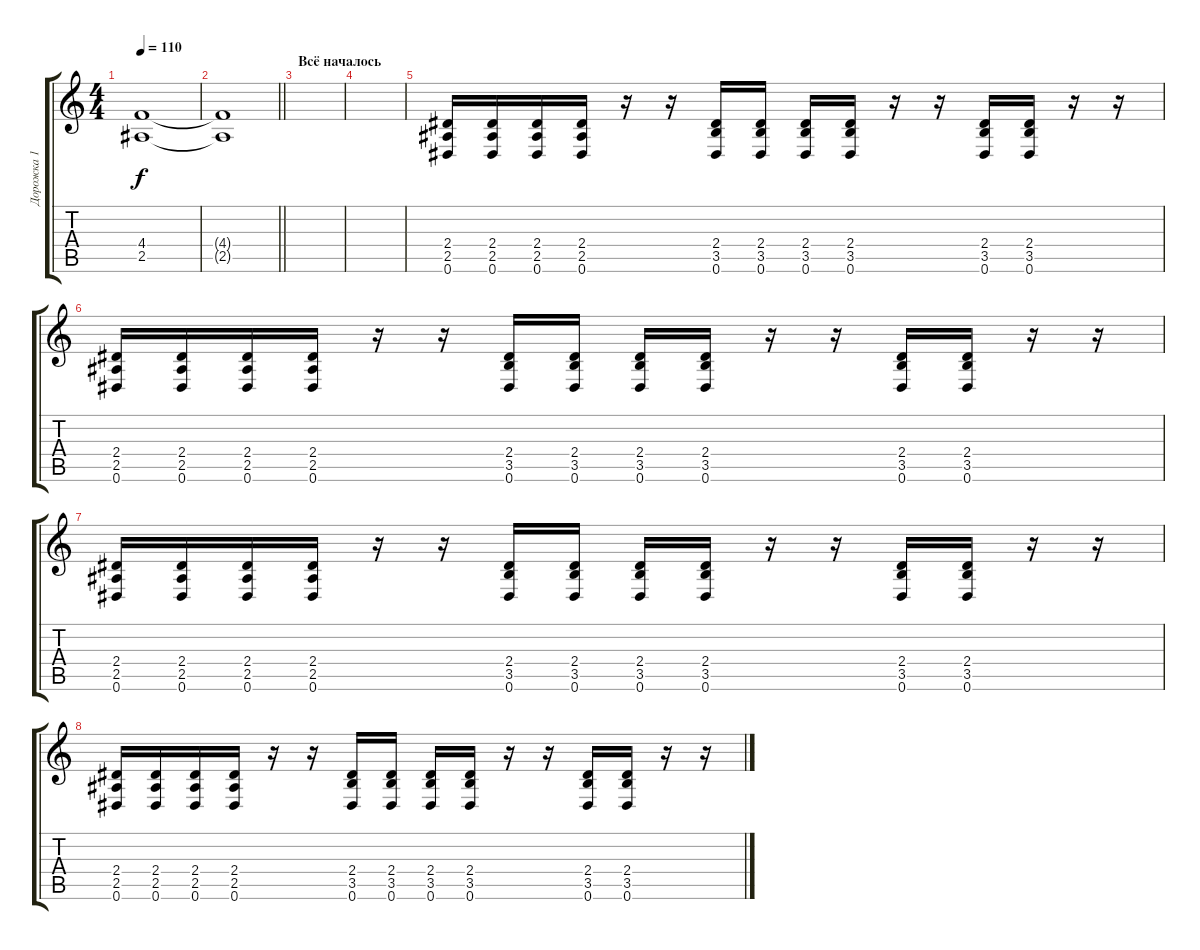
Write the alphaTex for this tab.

\track ("Дорожка 1" "Дорожка 1") {instrument distortionguitar}
\staff {score tabs}
\tuning (Eb4 Bb3 Gb3 Db3 Ab2 Eb2) {hide}
\ts (4 4)
\tempo 110
\clef g2
\ks c
(4.4 2.5).1{dy f} |
\barLineRight lightlight
(4.4{t} 2.5{t}).1 |
\section ("" "Всё началось")
|
|
(2.4 2.5 0.6).16 (2.4 2.5 0.6).16 (2.4 2.5 0.6).16 (2.4 2.5 0.6).16 r.16 r.16 (2.4 3.5 0.6).16 (2.4 3.5 0.6).16 (2.4 3.5 0.6).16 (2.4 3.5 0.6).16 r.16 r.16 (2.4 3.5 0.6).16 (2.4 3.5 0.6).16 r.16 r.16 |
(2.4 2.5 0.6).16 (2.4 2.5 0.6).16 (2.4 2.5 0.6).16 (2.4 2.5 0.6).16 r.16 r.16 (2.4 3.5 0.6).16 (2.4 3.5 0.6).16 (2.4 3.5 0.6).16 (2.4 3.5 0.6).16 r.16 r.16 (2.4 3.5 0.6).16 (2.4 3.5 0.6).16 r.16 r.16 |
(2.4 2.5 0.6).16 (2.4 2.5 0.6).16 (2.4 2.5 0.6).16 (2.4 2.5 0.6).16 r.16 r.16 (2.4 3.5 0.6).16 (2.4 3.5 0.6).16 (2.4 3.5 0.6).16 (2.4 3.5 0.6).16 r.16 r.16 (2.4 3.5 0.6).16 (2.4 3.5 0.6).16 r.16 r.16 |
(2.4 2.5 0.6).16 (2.4 2.5 0.6).16 (2.4 2.5 0.6).16 (2.4 2.5 0.6).16 r.16 r.16 (2.4 3.5 0.6).16 (2.4 3.5 0.6).16 (2.4 3.5 0.6).16 (2.4 3.5 0.6).16 r.16 r.16 (2.4 3.5 0.6).16 (2.4 3.5 0.6).16 r.16 r.16
